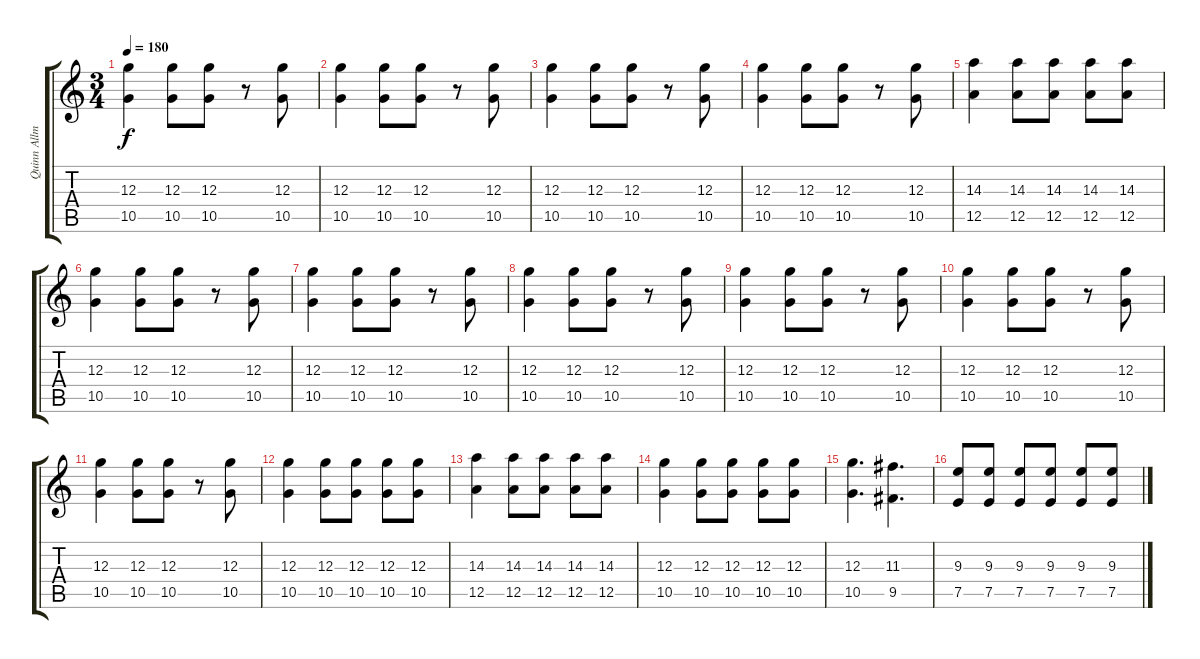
\track ("Quinn Allman II" "Quinn Allm") {instrument distortionguitar}
\staff {score tabs}
\tuning (E4 B3 G3 D3 A2 D2) {hide}
\ts (3 4)
\tempo 180
\clef g2
\ks c
(12.3 10.5).4{dy f} (12.3 10.5).8 (12.3 10.5).8 r.8 (12.3 10.5).8 |
(12.3 10.5).4 (12.3 10.5).8 (12.3 10.5).8 r.8 (12.3 10.5).8 |
(12.3 10.5).4 (12.3 10.5).8 (12.3 10.5).8 r.8 (12.3 10.5).8 |
(12.3 10.5).4 (12.3 10.5).8 (12.3 10.5).8 r.8 (12.3 10.5).8 |
(14.3 12.5).4 (14.3 12.5).8 (14.3 12.5).8 (14.3 12.5).8 (14.3 12.5).8 |
(12.3 10.5).4 (12.3 10.5).8 (12.3 10.5).8 r.8 (12.3 10.5).8 |
(12.3 10.5).4 (12.3 10.5).8 (12.3 10.5).8 r.8 (12.3 10.5).8 |
(12.3 10.5).4 (12.3 10.5).8 (12.3 10.5).8 r.8 (12.3 10.5).8 |
(12.3 10.5).4 (12.3 10.5).8 (12.3 10.5).8 r.8 (12.3 10.5).8 |
(12.3 10.5).4 (12.3 10.5).8 (12.3 10.5).8 r.8 (12.3 10.5).8 |
(12.3 10.5).4 (12.3 10.5).8 (12.3 10.5).8 r.8 (12.3 10.5).8 |
(12.3 10.5).4 (12.3 10.5).8 (12.3 10.5).8 (12.3 10.5).8 (12.3 10.5).8 |
(14.3 12.5).4 (14.3 12.5).8 (14.3 12.5).8 (14.3 12.5).8 (14.3 12.5).8 |
(12.3 10.5).4 (12.3 10.5).8 (12.3 10.5).8 (12.3 10.5).8 (12.3 10.5).8 |
(12.3 10.5).4{d} (11.3 9.5).4{d} |
(9.3 7.5).8 (9.3 7.5).8 (9.3 7.5).8 (9.3 7.5).8 (9.3 7.5).8 (9.3 7.5).8
